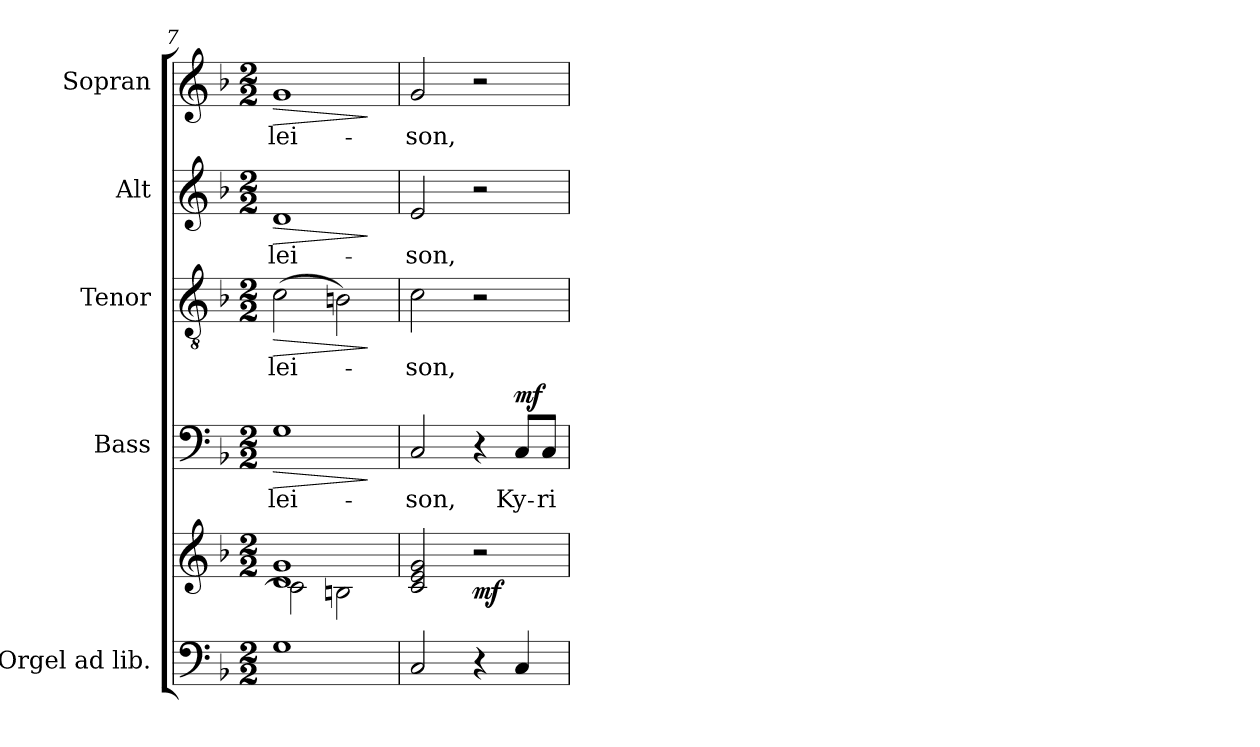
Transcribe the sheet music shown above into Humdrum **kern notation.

**kern	**kern	**dynam	**kern	**text	**dynam	**kern	**text	**dynam	**kern	**text	**dynam	**kern	**text	**dynam
*part5	*part5	*part5	*part4	*part4	*part4	*part3	*part3	*part3	*part2	*part2	*part2	*part1	*part1	*part1
*staff6	*staff5	*staff5/6	*staff4	*staff4	*staff4	*staff3	*staff3	*staff3	*staff2	*staff2	*staff2	*staff1	*staff1	*staff1
*I"Orgel ad lib.	*	*	*I"Bass	*	*	*I"Tenor	*	*	*I"Alt	*	*	*I"Sopran	*	*
*	*	*	*I'B.	*	*	*I'T.	*	*	*I'A.	*	*	*I'S.	*	*
*clefF4	*clefG2	*	*clefF4	*	*	*clefGv2	*	*	*clefG2	*	*	*clefG2	*	*
*k[b-]	*k[b-]	*	*k[b-]	*	*	*k[b-]	*	*	*k[b-]	*	*	*k[b-]	*	*
*F:	*F:	*	*F:	*	*	*F:	*	*	*F:	*	*	*F:	*	*
*M2/2	*M2/2	*	*M2/2	*	*	*M2/2	*	*	*M2/2	*	*	*M2/2	*	*
=7	=7	=7	=7	=7	=7	=7	=7	=7	=7	=7	=7	=7	=7	=7
*	*^	*	*	*	*	*	*	*	*	*	*	*	*	*
!	!	!	!	!	!LO:LY:b	!LO:HP:b	!	!LO:LY:b	!LO:HP:b	!	!LO:LY:b	!LO:HP:b	!	!LO:LY:b	!LO:HP:b
1G	1d 1g	2c\]	.	1G	-lei-	>	(>2c\	-lei-	>	1d	-lei-	>	1g	-lei-	>
.	.	2Bn\	.	.	.	.	2Bn\)	.	.	.	.	.	.	.	.
*	*v	*v	*	*	*	*	*	*	*	*	*	*	*	*	*
.	.	.	.	.	]	.	.	]	.	.	]	.	.	]
!!LO:LB:g=z
=8	=8	=8	=8	=8	=8	=8	=8	=8	=8	=8	=8	=8	=8	=8
!	!	!	!	!LO:LY:b	!	!	!LO:LY:b	!	!	!LO:LY:b	!	!	!LO:LY:b	!
2C/	2c/ 2e/ 2g/	.	2C/	-son,	.	2c\	-son,	.	2e/	-son,	.	2g/	-son,	.
!	!	!LO:DY:b	!	!	!	!	!	!	!	!	!	!	!	!
4r	2r	mf	4r	.	.	2r	.	.	2r	.	.	2r	.	.
!	!	!	!	!LO:LY:b	!LO:DY:a	!	!	!	!	!	!	!	!	!
4C/	.	.	8C/L	Ky-	mf	.	.	.	.	.	.	.	.	.
!	!	!	!	!LO:LY:b	!	!	!	!	!	!	!	!	!	!
.	.	.	8C/J	-ri-	.	.	.	.	.	.	.	.	.	.
=	=	=	=	=	=	=	=	=	=	=	=	=	=	=
*-	*-	*-	*-	*-	*-	*-	*-	*-	*-	*-	*-	*-	*-	*-
